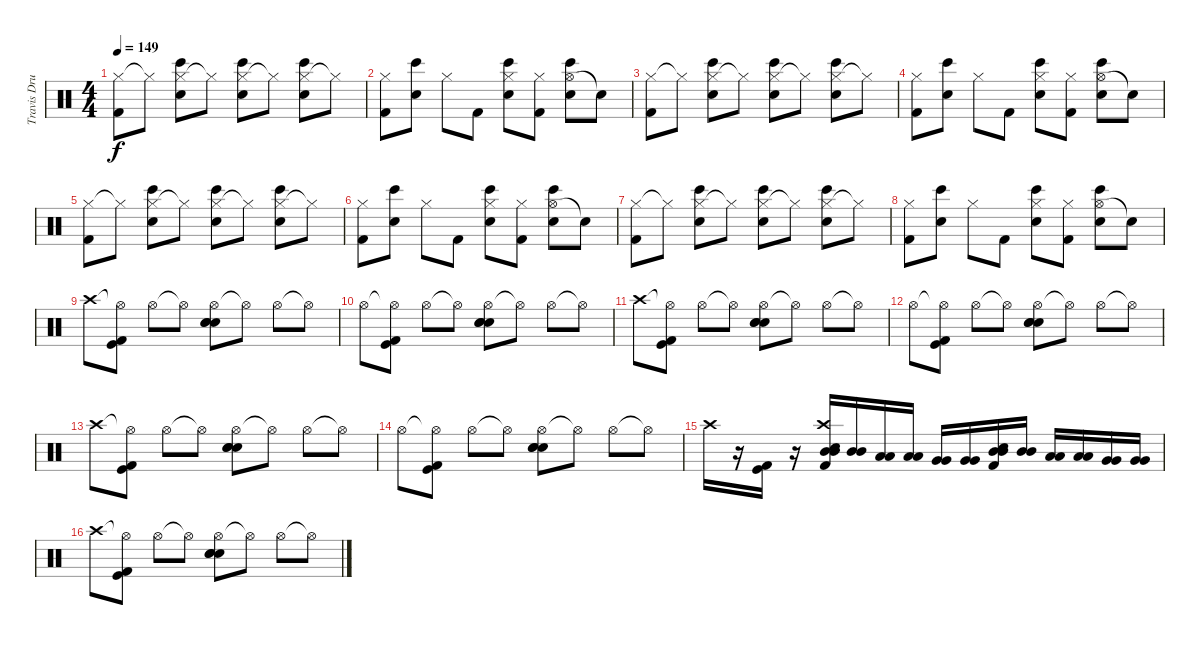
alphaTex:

\track ("Travis Drums" "Travis Dru") {instrument percussion}
\staff {score}
\articulation defaults
\ts (4 4)
\tempo 149
\clef neutral
\ks c
("Hi-Hat (closed)" "Kick (hit) 2").8{dy f} "Hi-Hat (closed)"{t}.8 ("Hi-Hat (closed)" "Bongo High (hit)" "Snare (hit) 2").8 "Hi-Hat (closed)"{t}.8 ("Hi-Hat (closed)" "Bongo High (hit)" "Snare (hit) 2").8 "Hi-Hat (closed)"{t}.8 ("Hi-Hat (closed)" "Bongo High (hit)" "Snare (hit) 2").8 "Hi-Hat (closed)"{t}.8 |
("Hi-Hat (closed)" "Kick (hit) 2").8 ("Bongo High (hit)" "Snare (hit) 2").8 "Hi-Hat (closed)".8 "Kick (hit) 2".8 ("Hi-Hat (closed)" "Bongo High (hit)" "Snare (hit) 2").8 ("Hi-Hat (closed)" "Kick (hit) 2").8 ("Hi-Hat (open)" "Bongo High (hit)" "Snare (hit) 2").8 "Snare (hit)"{t}.8 |
("Hi-Hat (closed)" "Kick (hit) 2").8 "Hi-Hat (closed)"{t}.8 ("Hi-Hat (closed)" "Bongo High (hit)" "Snare (hit) 2").8 "Hi-Hat (closed)"{t}.8 ("Hi-Hat (closed)" "Bongo High (hit)" "Snare (hit) 2").8 "Hi-Hat (closed)"{t}.8 ("Hi-Hat (closed)" "Bongo High (hit)" "Snare (hit) 2").8 "Hi-Hat (closed)"{t}.8 |
("Hi-Hat (closed)" "Kick (hit) 2").8 ("Bongo High (hit)" "Snare (hit) 2").8 "Hi-Hat (closed)".8 "Kick (hit) 2".8 ("Hi-Hat (closed)" "Bongo High (hit)" "Snare (hit) 2").8 ("Hi-Hat (closed)" "Kick (hit) 2").8 ("Hi-Hat (open)" "Bongo High (hit)" "Snare (hit) 2").8 "Snare (hit)"{t}.8 |
("Hi-Hat (closed)" "Kick (hit) 2").8 "Hi-Hat (closed)"{t}.8 ("Hi-Hat (closed)" "Bongo High (hit)" "Snare (hit) 2").8 "Hi-Hat (closed)"{t}.8 ("Hi-Hat (closed)" "Bongo High (hit)" "Snare (hit) 2").8 "Hi-Hat (closed)"{t}.8 ("Hi-Hat (closed)" "Bongo High (hit)" "Snare (hit) 2").8 "Hi-Hat (closed)"{t}.8 |
("Hi-Hat (closed)" "Kick (hit) 2").8 ("Bongo High (hit)" "Snare (hit) 2").8 "Hi-Hat (closed)".8 "Kick (hit) 2".8 ("Hi-Hat (closed)" "Bongo High (hit)" "Snare (hit) 2").8 ("Hi-Hat (closed)" "Kick (hit) 2").8 ("Hi-Hat (open)" "Bongo High (hit)" "Snare (hit) 2").8 "Snare (hit)"{t}.8 |
("Hi-Hat (closed)" "Kick (hit) 2").8 "Hi-Hat (closed)"{t}.8 ("Hi-Hat (closed)" "Bongo High (hit)" "Snare (hit) 2").8 "Hi-Hat (closed)"{t}.8 ("Hi-Hat (closed)" "Bongo High (hit)" "Snare (hit) 2").8 "Hi-Hat (closed)"{t}.8 ("Hi-Hat (closed)" "Bongo High (hit)" "Snare (hit) 2").8 "Hi-Hat (closed)"{t}.8 |
("Hi-Hat (closed)" "Kick (hit) 2").8 ("Bongo High (hit)" "Snare (hit) 2").8 "Hi-Hat (closed)".8 "Kick (hit) 2".8 ("Hi-Hat (closed)" "Bongo High (hit)" "Snare (hit) 2").8 ("Hi-Hat (closed)" "Kick (hit) 2").8 ("Hi-Hat (open)" "Bongo High (hit)" "Snare (hit) 2").8 "Snare (hit)"{t}.8 |
"Crash high (hit)".8 ("Hi-Hat (open)"{t} "Kick (hit)" "Kick (hit) 2").8 "Hi-Hat (open)".8 "Hi-Hat (open)"{t}.8 ("Hi-Hat (open)" "Electric Snare (hit)" "Electric Snare (hit)" "Snare (hit) 2").8 "Hi-Hat (open)"{t}.8 "Hi-Hat (open)".8 "Hi-Hat (open)"{t}.8 |
"Hi-Hat (open)".8 ("Hi-Hat (open)"{t} "Kick (hit)" "Kick (hit) 2").8 "Hi-Hat (open)".8 "Hi-Hat (open)"{t}.8 ("Hi-Hat (open)" "Electric Snare (hit)" "Electric Snare (hit)" "Snare (hit) 2").8 "Hi-Hat (open)"{t}.8 "Hi-Hat (open)".8 "Hi-Hat (open)"{t}.8 |
"Crash high (hit)".8 ("Hi-Hat (open)"{t} "Kick (hit)" "Kick (hit) 2").8 "Hi-Hat (open)".8 "Hi-Hat (open)"{t}.8 ("Hi-Hat (open)" "Electric Snare (hit)" "Electric Snare (hit)" "Snare (hit) 2").8 "Hi-Hat (open)"{t}.8 "Hi-Hat (open)".8 "Hi-Hat (open)"{t}.8 |
"Hi-Hat (open)".8 ("Hi-Hat (open)"{t} "Kick (hit)" "Kick (hit) 2").8 "Hi-Hat (open)".8 "Hi-Hat (open)"{t}.8 ("Hi-Hat (open)" "Electric Snare (hit)" "Electric Snare (hit)" "Snare (hit) 2").8 "Hi-Hat (open)"{t}.8 "Hi-Hat (open)".8 "Hi-Hat (open)"{t}.8 |
"Crash high (hit)".8 ("Hi-Hat (open)"{t} "Kick (hit)" "Kick (hit) 2").8 "Hi-Hat (open)".8 "Hi-Hat (open)"{t}.8 ("Hi-Hat (open)" "Electric Snare (hit)" "Electric Snare (hit)" "Snare (hit) 2").8 "Hi-Hat (open)"{t}.8 "Hi-Hat (open)".8 "Hi-Hat (open)"{t}.8 |
"Hi-Hat (open)".8 ("Hi-Hat (open)"{t} "Kick (hit)" "Kick (hit) 2").8 "Hi-Hat (open)".8 "Hi-Hat (open)"{t}.8 ("Hi-Hat (open)" "Electric Snare (hit)" "Electric Snare (hit)" "Snare (hit) 2").8 "Hi-Hat (open)"{t}.8 "Hi-Hat (open)".8 "Hi-Hat (open)"{t}.8 |
"Crash high (hit)".16 r.16 ("Kick (hit)" "Kick (hit) 2").16 r.16 ("Crash high (hit)" "Mid Tom (hit)" "Mid Tom (hit)" "Electric Snare (hit)" "Kick (hit) 2").16 ("Mid Tom (hit)" "Mid Tom (hit)").16 ("Low Tom (hit)" "Low Tom (hit)").16 ("Low Tom (hit)" "Low Tom (hit)").16 ("Very Low Tom (hit)" "Very Low Tom (hit)").16 ("Very Low Tom (hit)" "Very Low Tom (hit)").16 ("Mid Tom (hit)" "Mid Tom (hit)" "Electric Snare (hit)" "Kick (hit) 2").16 ("Mid Tom (hit)" "Mid Tom (hit)").16 ("Low Tom (hit)" "Low Tom (hit)").16 ("Low Tom (hit)" "Low Tom (hit)").16 ("Very Low Tom (hit)" "Very Low Tom (hit)").16 ("Very Low Tom (hit)" "Very Low Tom (hit)").16 |
"Crash high (hit)".8 ("Hi-Hat (open)"{t} "Kick (hit)" "Kick (hit) 2").8 "Hi-Hat (open)".8 "Hi-Hat (open)"{t}.8 ("Hi-Hat (open)" "Electric Snare (hit)" "Electric Snare (hit)" "Snare (hit) 2").8 "Hi-Hat (open)"{t}.8 "Hi-Hat (open)".8 "Hi-Hat (open)"{t}.8
